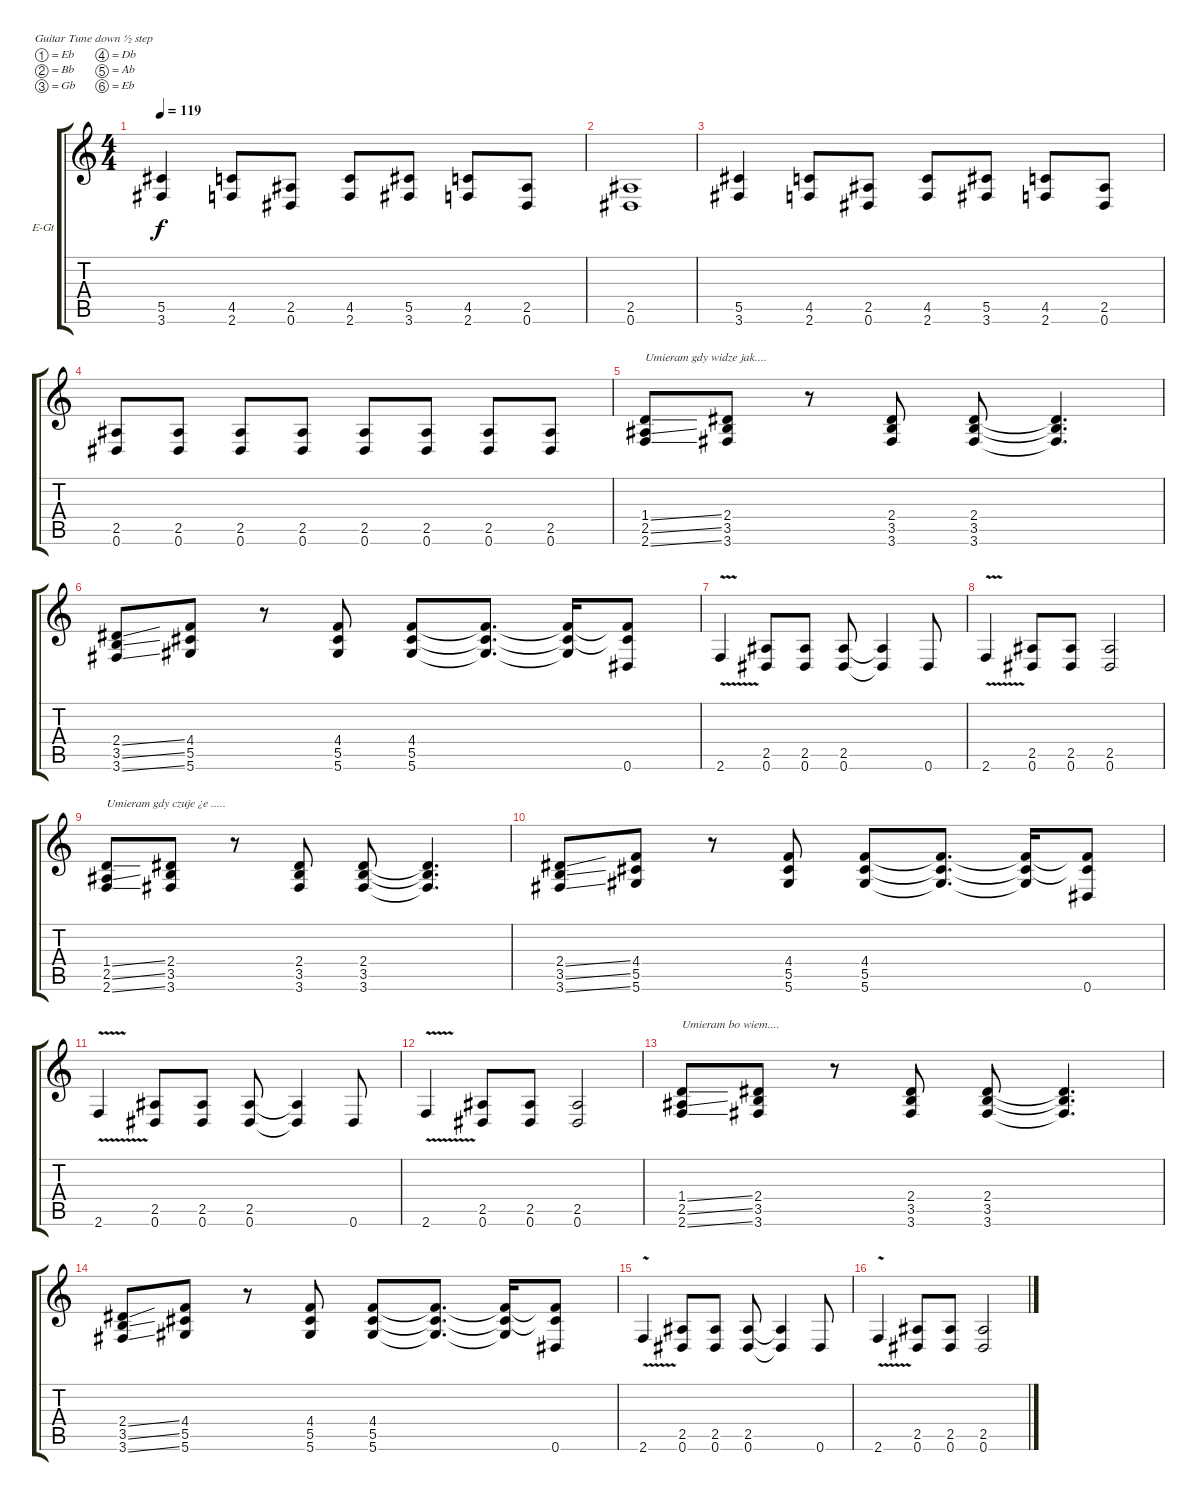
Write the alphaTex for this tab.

\bracketExtendMode groupsimilarinstruments
\firstSystemTrackNameOrientation horizontal
\otherSystemsTrackNameOrientation horizontal
\track ("Guitar 4 Distortion" "E-Gt") {instrument distortionguitar}
\staff {score tabs}
\tuning (Eb4 Bb3 Gb3 Db3 Ab2 Eb2)
\ts (4 4)
\tempo 119
\clef g2
\ks c
(5.5 3.6).4{dy f} (4.5 2.6).8 (2.5 0.6).8 (4.5 2.6).8 (5.5 3.6).8 (4.5 2.6).8 (2.5 0.6).8 |
(2.5 0.6).1 |
(5.5 3.6).4 (4.5 2.6).8 (2.5 0.6).8 (4.5 2.6).8 (5.5 3.6).8 (4.5 2.6).8 (2.5 0.6).8 |
(2.5 0.6).8 (2.5 0.6).8 (2.5 0.6).8 (2.5 0.6).8 (2.5 0.6).8 (2.5 0.6).8 (2.5 0.6).8 (2.5 0.6).8 |
(1.4{ss} 2.5{ss} 2.6{ss}).8{txt "Umieram gdy widze jak...."} (2.4 3.5 3.6).8 r.8 (2.4 3.5 3.6).8 (2.4 3.5 3.6).8 (2.4{t} 3.5{t} 3.6{t}).4{d} |
(2.4{ss} 3.5{ss} 3.6{ss}).8 (4.4 5.5 5.6).8 r.8 (4.4 5.5 5.6).8 (4.4 5.5 5.6).8 (4.4{t} 5.5{t} 5.6{t}).8{d} (4.4{t} 5.5{t} 5.6{t}).16 (4.4{t} 5.5{t} 0.6).8 |
2.6{v}.4 (2.5 0.6).8 (2.5 0.6).8 (2.5 0.6).8 (2.5{t} 0.6{t}).4 0.6.8 |
2.6{v}.4 (2.5 0.6).8 (2.5 0.6).8 (2.5 0.6).2 |
(1.4{ss} 2.5{ss} 2.6{ss}).8{txt "Umieram gdy czuje ¿e ....."} (2.4 3.5 3.6).8 r.8 (2.4 3.5 3.6).8 (2.4 3.5 3.6).8 (2.4{t} 3.5{t} 3.6{t}).4{d} |
(2.4{ss} 3.5{ss} 3.6{ss}).8 (4.4 5.5 5.6).8 r.8 (4.4 5.5 5.6).8 (4.4 5.5 5.6).8 (4.4{t} 5.5{t} 5.6{t}).8{d} (4.4{t} 5.5{t} 5.6{t}).16 (4.4{t} 5.5{t} 0.6).8 |
2.6{v}.4 (2.5 0.6).8 (2.5 0.6).8 (2.5 0.6).8 (2.5{t} 0.6{t}).4 0.6.8 |
2.6{v}.4 (2.5 0.6).8 (2.5 0.6).8 (2.5 0.6).2 |
(1.4{ss} 2.5{ss} 2.6{ss}).8{txt "Umieram bo wiem...."} (2.4 3.5 3.6).8 r.8 (2.4 3.5 3.6).8 (2.4 3.5 3.6).8 (2.4{t} 3.5{t} 3.6{t}).4{d} |
(2.4{ss} 3.5{ss} 3.6{ss}).8 (4.4 5.5 5.6).8 r.8 (4.4 5.5 5.6).8 (4.4 5.5 5.6).8 (4.4{t} 5.5{t} 5.6{t}).8{d} (4.4{t} 5.5{t} 5.6{t}).16 (4.4{t} 5.5{t} 0.6).8 |
2.6{v}.4 (2.5 0.6).8 (2.5 0.6).8 (2.5 0.6).8 (2.5{t} 0.6{t}).4 0.6.8 |
2.6{v}.4 (2.5 0.6).8 (2.5 0.6).8 (2.5 0.6).2
